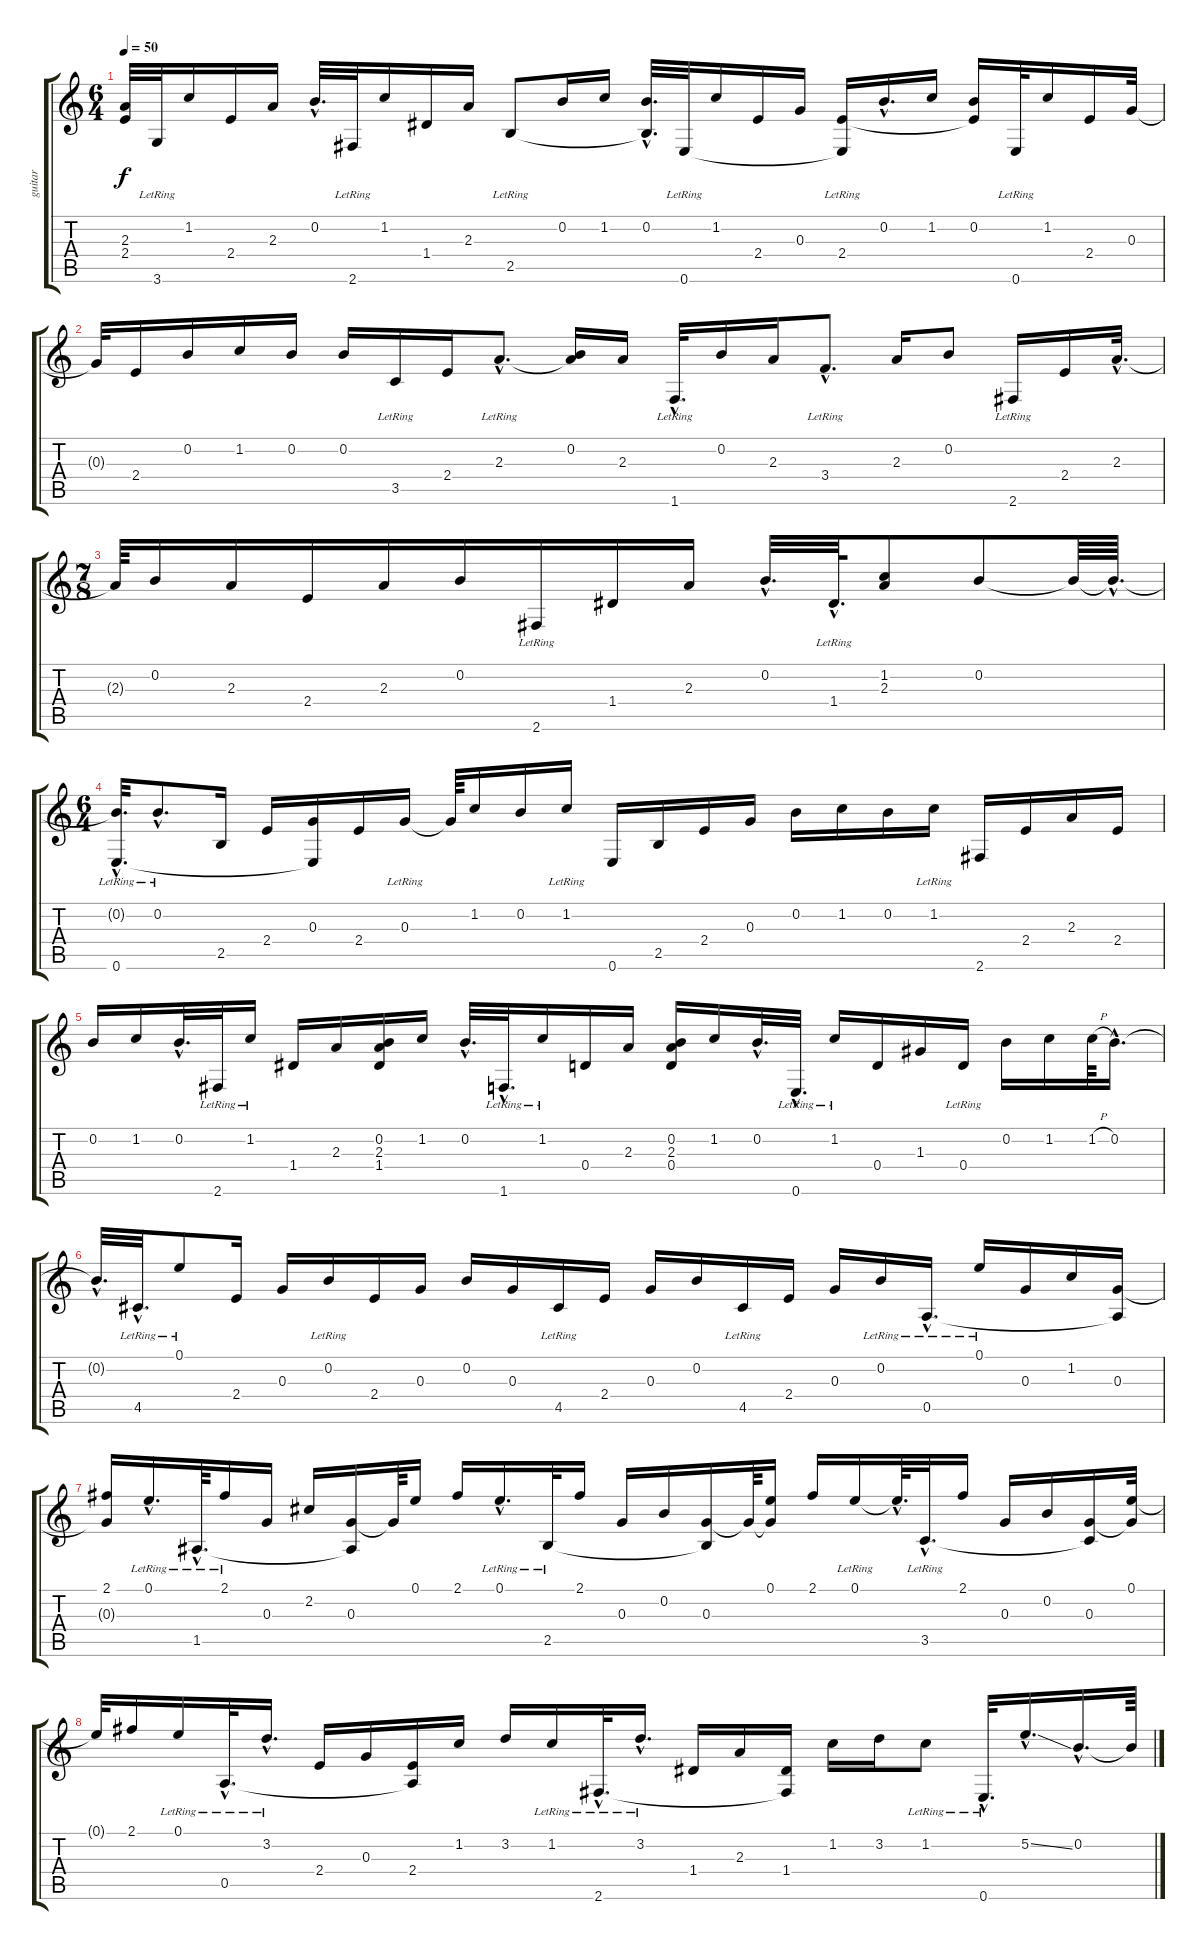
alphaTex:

\track ("guitar" "guitar") {instrument acousticguitarnylon}
\staff {score tabs}
\tuning (E4 B3 G3 D3 A2 E2) {hide}
\ts (6 4)
\tempo 50
\clef g2
\ks c
(2.3{t} 2.4{t}).32{dy f} 3.6{lr}.32 1.2.16 2.4.16 2.3.16 0.2{hac}.32{d} 2.6{lr}.32 1.2.16 1.4.16 2.3.16 2.5{lr}.8 0.2.16 1.2.16 (0.2{hac} 2.5{hac t}).32{d} 0.6{lr}.32 1.2.16 2.4.16 0.3.16 (2.4{lr} 0.6{t}).16 0.2{hac}.16{d} 1.2.16 (0.2 2.4{t}).16 0.6{lr}.32 1.2.16 2.4.16 0.3.32 |
0.3{t}.32 2.4.16 0.2.16 1.2.16 0.2.16 0.2.16 3.5{lr}.16 2.4.16 2.3{hac lr}.8{d} (0.2 2.3{t}).16 2.3.16 1.6{hac lr}.32{d} 0.2.16 2.3.16 3.4{hac lr}.8{d} 2.3.16 0.2.8 2.6{lr}.16 2.4.16 2.3{hac}.32{d} |
\ts (7 8)
2.3{t}.64 0.2.16 2.3.16 2.4.16 2.3.16 0.2.16 2.6{lr}.16 1.4.16 2.3.16 0.2{hac}.32{d} 1.4{hac lr}.64{d} (1.2 2.3).8 0.2.8 0.2{t}.64 0.2{hac t}.64{d} |
\ts (6 4)
(0.2{hac t} 0.6{hac lr}).32{d} 0.2{hac lr}.8{d} 2.5.16 2.4.16 (0.3 0.6{t}).16 2.4.16 0.3{lr}.16 0.3{t}.64 1.2.16 0.2.16 1.2{lr}.16 0.6.16 2.5.16 2.4.16 0.3.16 0.2.16 1.2.16 0.2.16 1.2{lr}.16 2.6.16 2.4.16 2.3.16 2.4.16 |
0.2.16 1.2.16 0.2{hac}.32{d} 2.6{lr}.32 1.2{lr}.16 1.4.16 2.3.16 (0.2 2.3 1.4).16 1.2.16 0.2{hac}.32{d} 1.6{hac lr}.32{d} 1.2{lr}.16 0.4.16 2.3.16 (0.2 2.3 0.4).16 1.2.16 0.2{hac}.32{d} 0.6{hac lr}.32{d} 1.2{lr}.16 0.4.16 1.3.16 0.4{lr}.16 0.2.16 1.2.16 1.2{h}.64 0.2{hac}.16{d} |
0.2{hac t}.32{d} 4.5{hac lr}.32{d} 0.1{lr}.8 2.4.16 0.3.16 0.2{lr}.16 2.4.16 0.3.16 0.2.16 0.3.16 4.5{lr}.16 2.4.16 0.3.16 0.2.16 4.5{lr}.16 2.4.16 0.3.16 0.2{lr}.16 0.5{hac lr}.16{d} 0.1{lr}.16 0.3.16 1.2.16 (0.3 0.5{t}).16 |
(2.1 0.3{t}).16 0.1{hac lr}.16{d} 1.5{hac lr}.64{d} 2.1{lr}.16 0.3.16 2.2.16 (0.3 1.5{t}).16 0.3{t}.64 0.1.16 2.1.16 0.1{hac lr}.16{d} 2.5{lr}.32 2.1.16 0.3.16 0.2.16 (0.3 2.5{t}).16 0.3{t}.64 (0.1 0.3{t}).16 2.1.16 0.1{lr}.16 0.1{hac t}.64{d} 3.5{hac lr}.32{d} 2.1.16 0.3.16 0.2.16 (0.3 3.5{t}).16 (0.1 0.3{t}).32 |
0.1{t}.32 2.1.16 0.1{lr}.16 0.5{hac lr}.32{d} 3.2{hac lr}.16{d} 2.4.16 0.3.16 (2.4 0.5{t}).16 1.2.16 3.2.16 1.2{lr}.16 2.6{hac lr}.32{d} 3.2{hac lr}.16{d} 1.4.16 2.3.16 (1.4 2.6{t}).16 1.2.16 3.2.16 1.2{lr}.8 0.6{hac lr}.32{d} 5.2{ss hac}.16{d} 0.2{hac}.16{d} 0.2{t}.64
